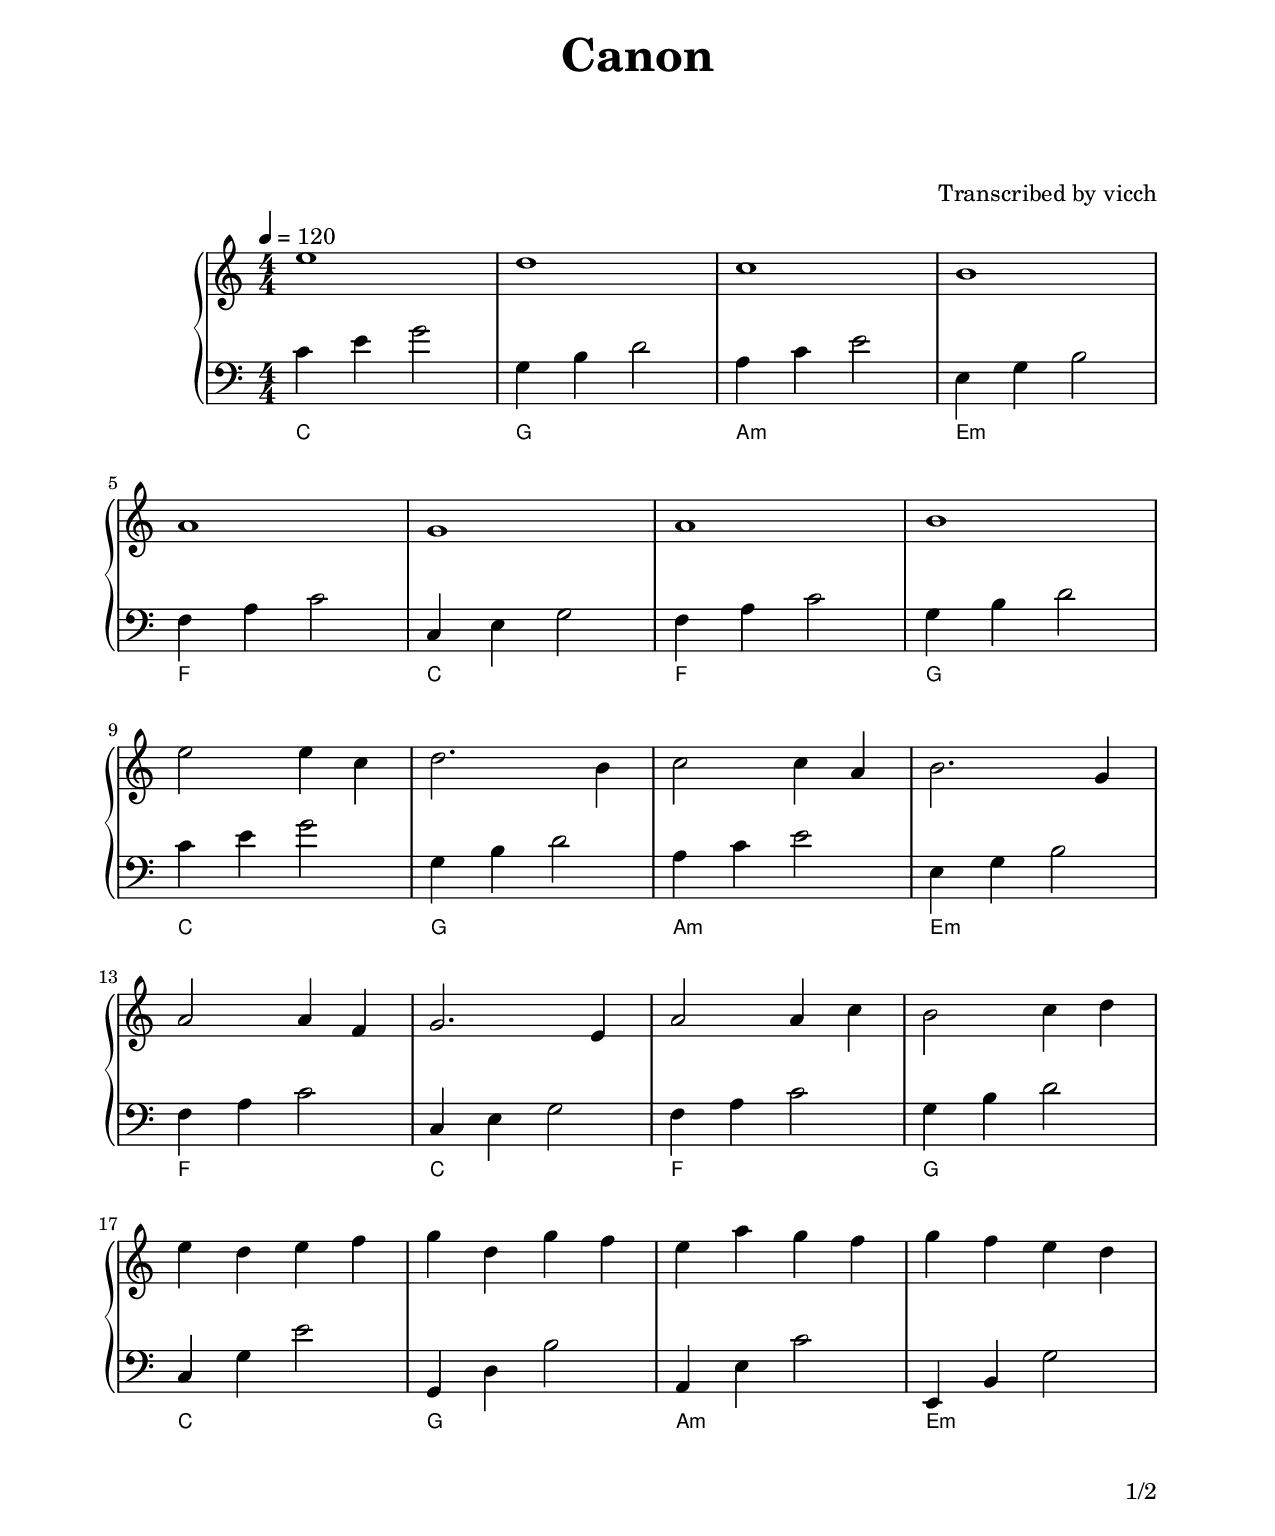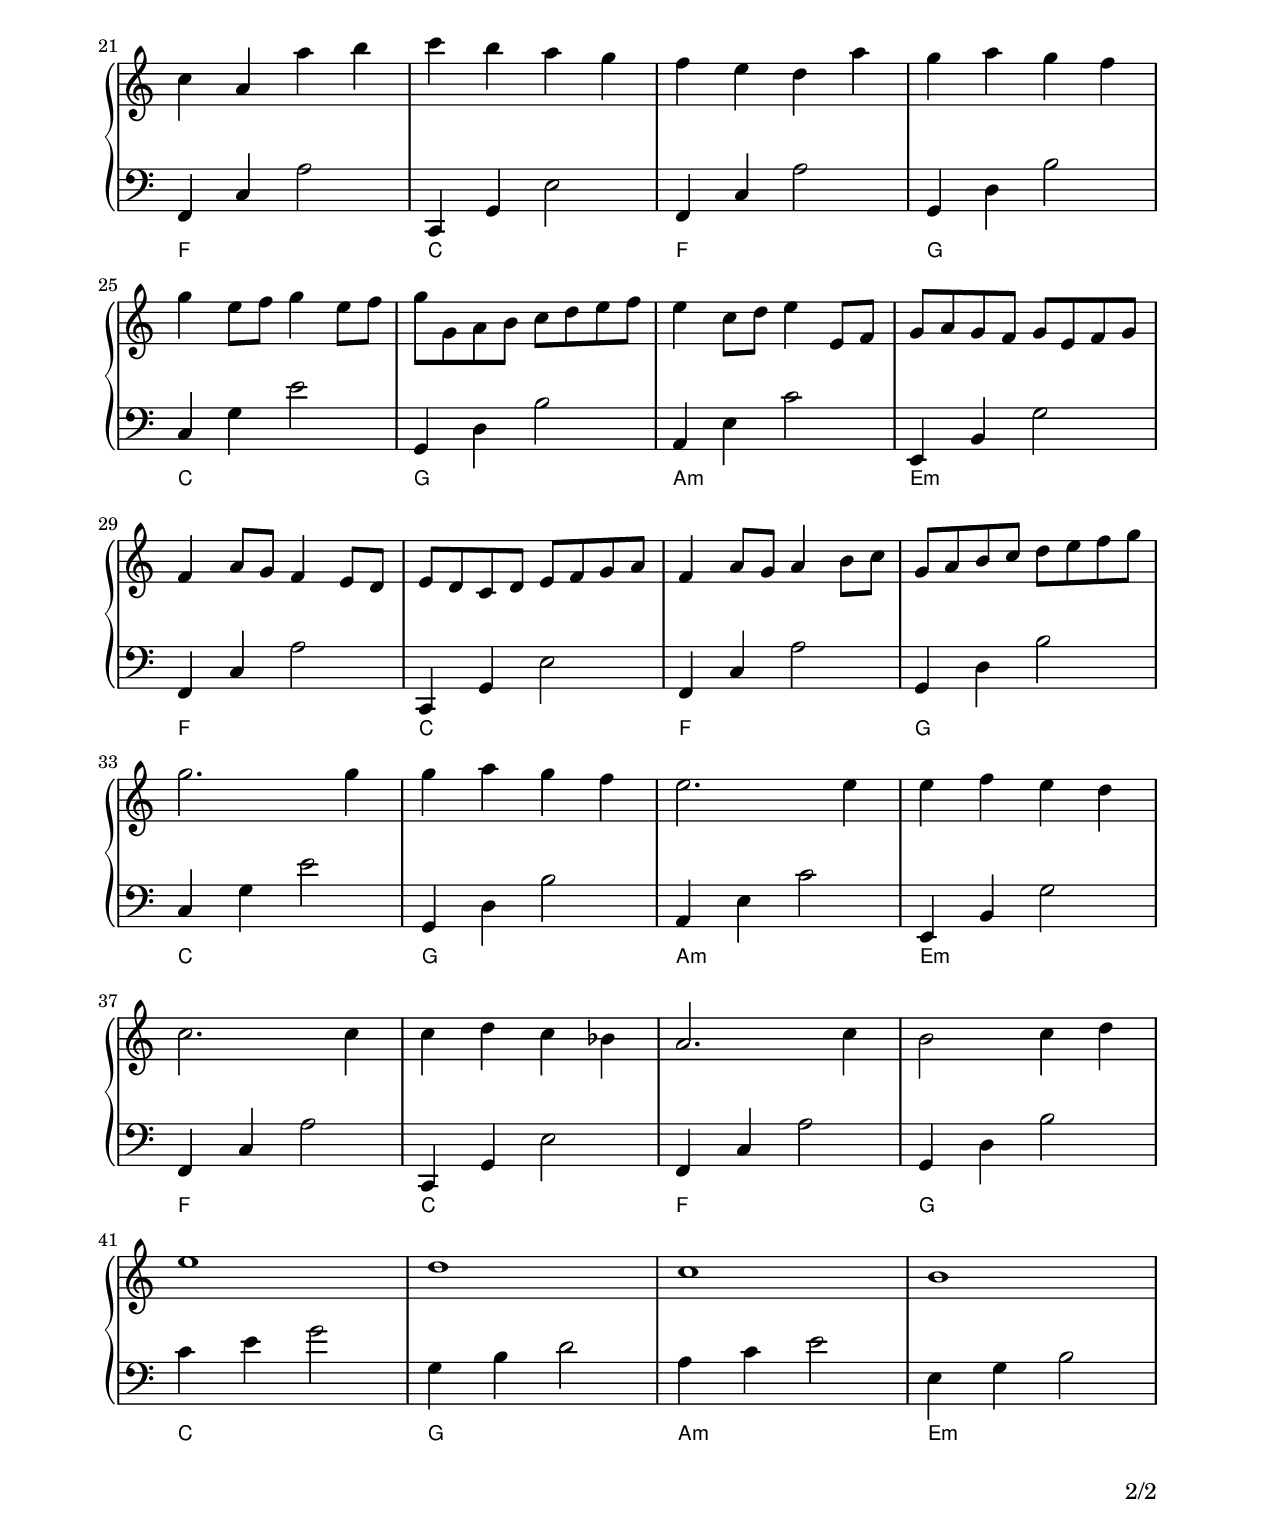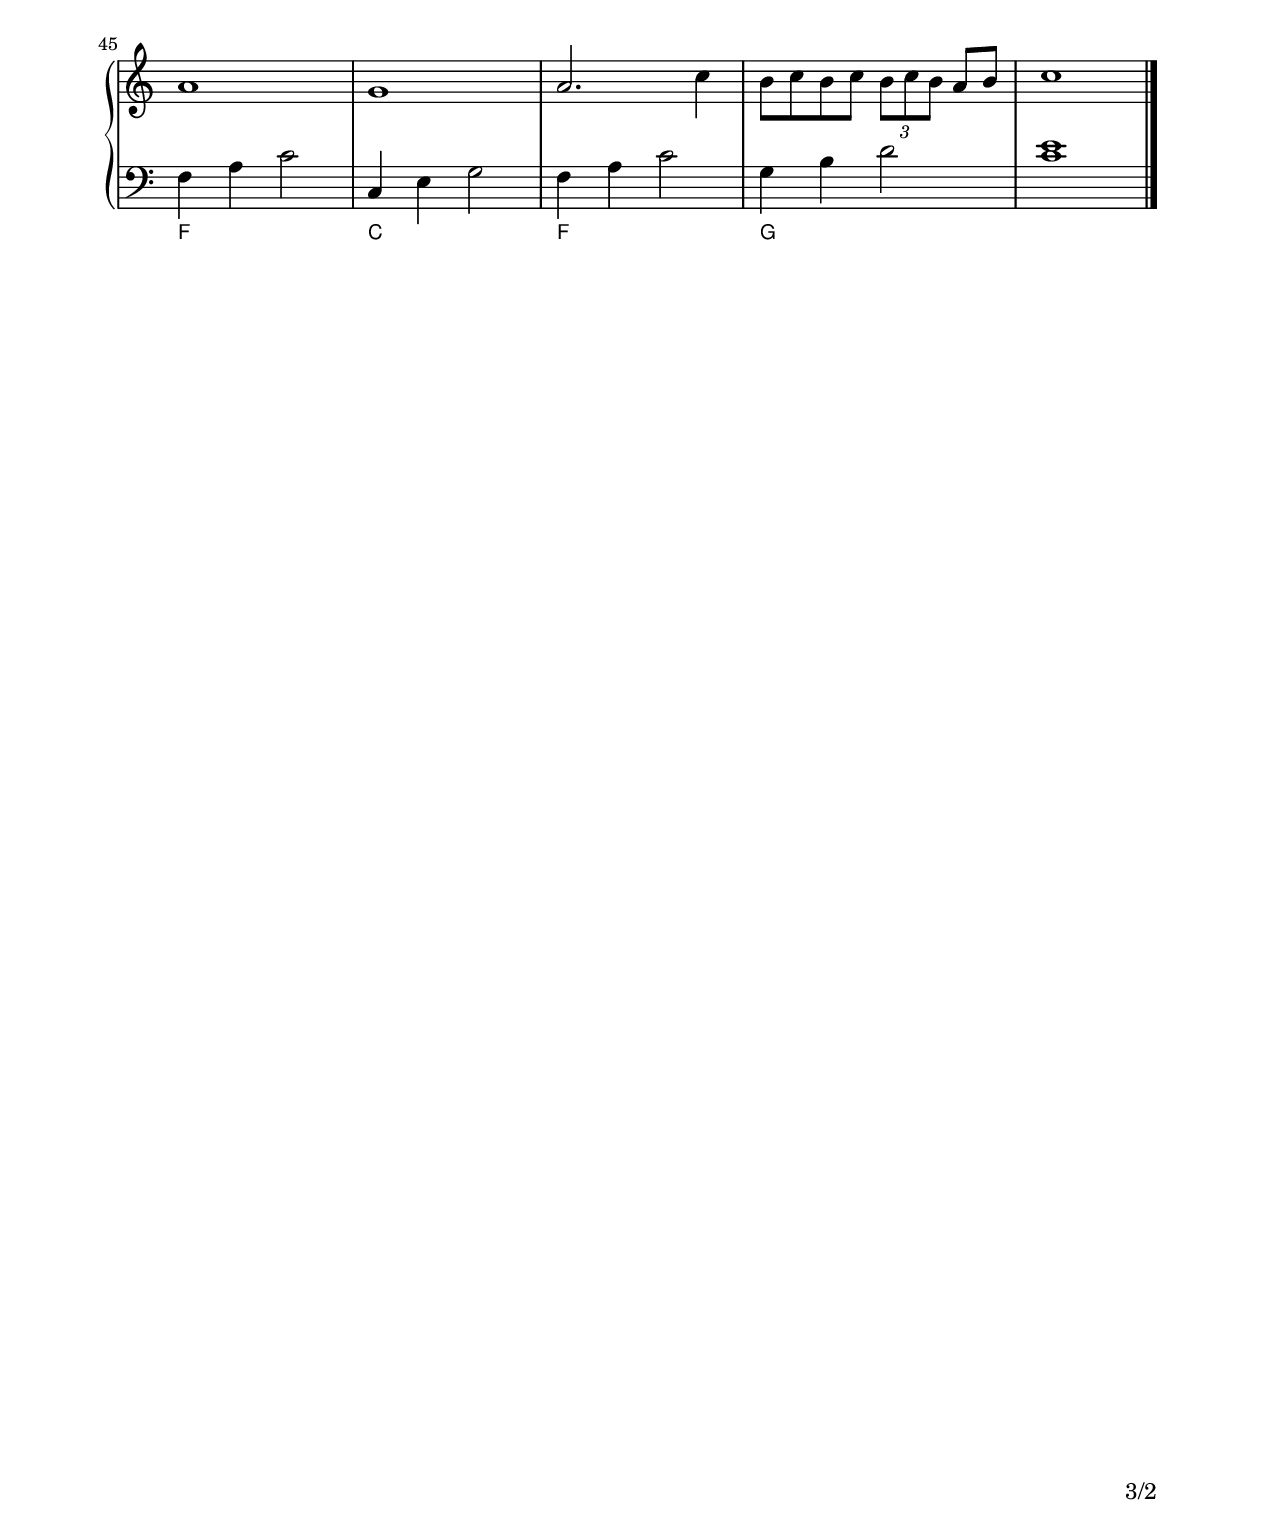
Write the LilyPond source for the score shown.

\version "2.24.3"
\include "../template.v1.ly"

\header {
  title = \markup \override #'((font-size . 6)) "Canon"
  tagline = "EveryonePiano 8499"
}

\paper {
  total-page = 2
}

\markup \vspace #1.5

Ci   = { c4  e4  g2  }
Cii  = { c'4 e'4 g'2 }
Ciii = { c4  g4  e'2 }
Civ  = { c,4 g,4 e2  }
Emi  = { e4  g4  b2  }
Emii = { e,4 b,4 g2  }
Fi   = { f4  a4  c'2 }
Fii  = { f,4 c4  a2  }
Gi   = { g4  b4  d'2 }
Gii  = { g,4 d4  b2  }
Ami  = { a4  c'4 e'2 }
Amii = { a,4 e4  c'2 }

\score {
  \new PianoStaff <<
    \new Staff {
      \tempo 4 = 120
      \clef treble
      \key c \major
      \time 4/4
      
      e''1 | d''1 | c''1 | b'1 | \break
      a'1  | g'1  | a'1  | b'1 | \break
      
      e''2 e''4 c''4 | d''2. b'4 | c''2 c''4 a'4  | b'2.      g'4  | \break
      a'2  a'4  f'4  | g'2.  e'4 | a'2  a'4  c''4 | b'2  c''4 d''4 | \break
      
      e''4 d''4 e''4 f''4 | g''4  d''4 g''4 f''4 | e''4 a''4 g''4 f''4 | g''4 f''4 e''4 d''4 | \break
      c''4 a'4  a''4 b''4 | c'''4 b''4 a''4 g''4 | f''4 e''4 d''4 a''4 | g''4 a''4 g''4 f''4 | \break
      
      g''4 e''8 f''8 g''4 e''8 f''8 | g''8 g'8 a'8 b'8  c''8 d''8 e''8 f''8 |
      e''4 c''8 d''8 e''4 e'8  f'8  | g'8  a'8 g'8 f'8  g'8  e'8  f'8  g'8  | \break
      f'4  a'8  g'8  f'4  e'8  d'8  | e'8  d'8 c'8 d'8  e'8  f'8  g'8  a'8  |
      f'4  a'8  g'8  a'4  b'8  c''8 | g'8  a'8 b'8 c''8 d''8 e''8 f''8 g''8 | \break
      
      g''2. g''4 | g''4 a''4 g''4 f''4 | e''2. e''4 | e''4 f''4 e''4 d''4 | \break
      c''2. c''4 | c''4 d''4 c''4 bf'4 | a'2.  c''4 | b'2       c''4 d''4 | \break
      
      e''1 | d''1 | c''1 | b'1 | \break

      a'1 | g'1 | a'2. c''4 | b'8 c''8 b'8 c''8 \tuplet 3/2 { b'8 c''8 b'8 } a'8 b'8 | c''1 | \bar "|."
    }
    \new Staff {
      \clef bass
      \key c \major
      \time 4/4
      
      \Cii | \Gi | \Ami | \Emi |
      \Fi  | \Ci | \Fi  | \Gi  |
      
      \Cii | \Gi | \Ami | \Emi |
      \Fi  | \Ci | \Fi  | \Gi  |
      
      \Ciii | \Gii | \Amii | \Emii |
      \Fii  | \Civ | \Fii  | \Gii  |
      
      \Ciii | \Gii | \Amii | \Emii |
      \Fii  | \Civ | \Fii  | \Gii  |
      
      \Ciii | \Gii | \Amii | \Emii |
      \Fii  | \Civ | \Fii  | \Gii  |
      
      \Cii | \Gi | \Ami | \Emi |
      \Fi  | \Ci | \Fi  | \Gi  | <c' e'>1 |
    }
    \chords {
      c1 | g1 | a1:m | e1:m |
      f1 | c1 | f1   | g1   |
      
      c1 | g1 | a1:m | e1:m |
      f1 | c1 | f1   | g1   |
      
      c1 | g1 | a1:m | e1:m |
      f1 | c1 | f1   | g1   |
      
      c1 | g1 | a1:m | e1:m |
      f1 | c1 | f1   | g1   |
      
      c1 | g1 | a1:m | e1:m |
      f1 | c1 | f1   | g1   |
      
      c1 | g1 | a1:m | e1:m |
      f1 | c1 | f1   | g1   | r1 |
    }
  >>
  \layout {}
  \midi {}
}
